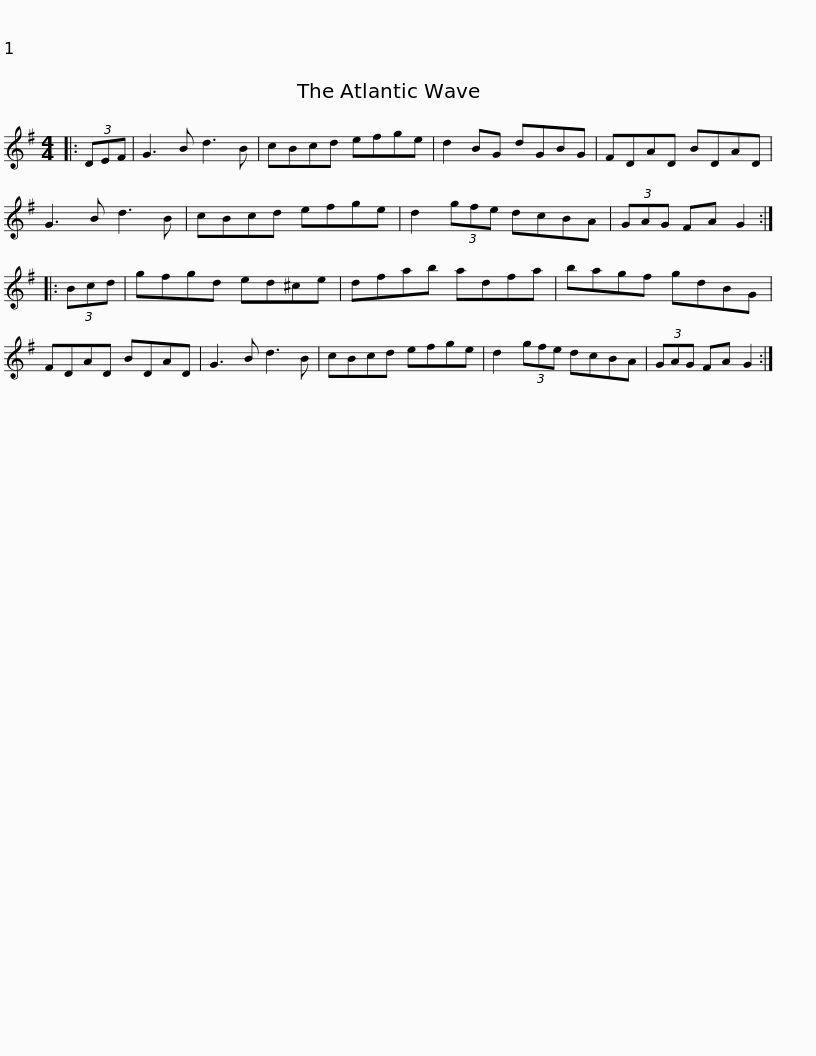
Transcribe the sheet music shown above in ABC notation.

X:1
L:1/8
M:4/4
I:linebreak $
K:G
V:1 treble
V:1
|: (3DEF | G3 B d3 B | cBcd efge | d2 BG dGBG | FDAD BDAD | %5
 G3 B d3 B |$ cBcd efge | d2 (3gfe dcBA | (3GAG FA G2 :: (3Bcd | %10
 gfgd ed^ce | dfab adfa |$ bagf gdBG | FDAD BDAD | G3 B d3 B | %15
 cBcd efge | d2 (3gfe dcBA | (3GAG FA G2 :| %18
